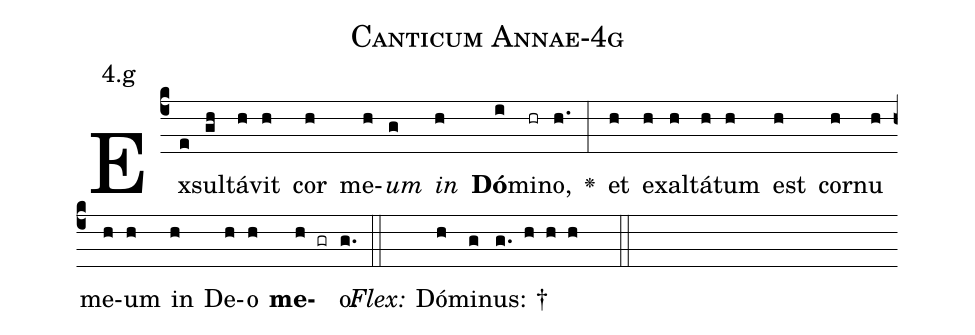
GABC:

name: Canticum Annae-4g;
annotation: 4.g;
%%
(c4)Ex(e)sul(gh)tá(h)vit(h) cor(h) me(h)<i>um</i>(g) <i>in</i>(h) <b>Dó</b>(i)mi(hr)no,(h.) <v>\greheightstar</v>(:) et(h) e(h)xal(h)tá(h)tum(h) est(h) cor(h)nu(h) me(h)um(h) in(h) De(h)o(h) <b>me</b>(h gr)o.(g.) (::)
<i>Flex:</i>()  Dó(h)mi(g)nus: †(g. h h h  ::)

%E(h) u(h) o(h) u(h) a(h) e.(g.) (::)
